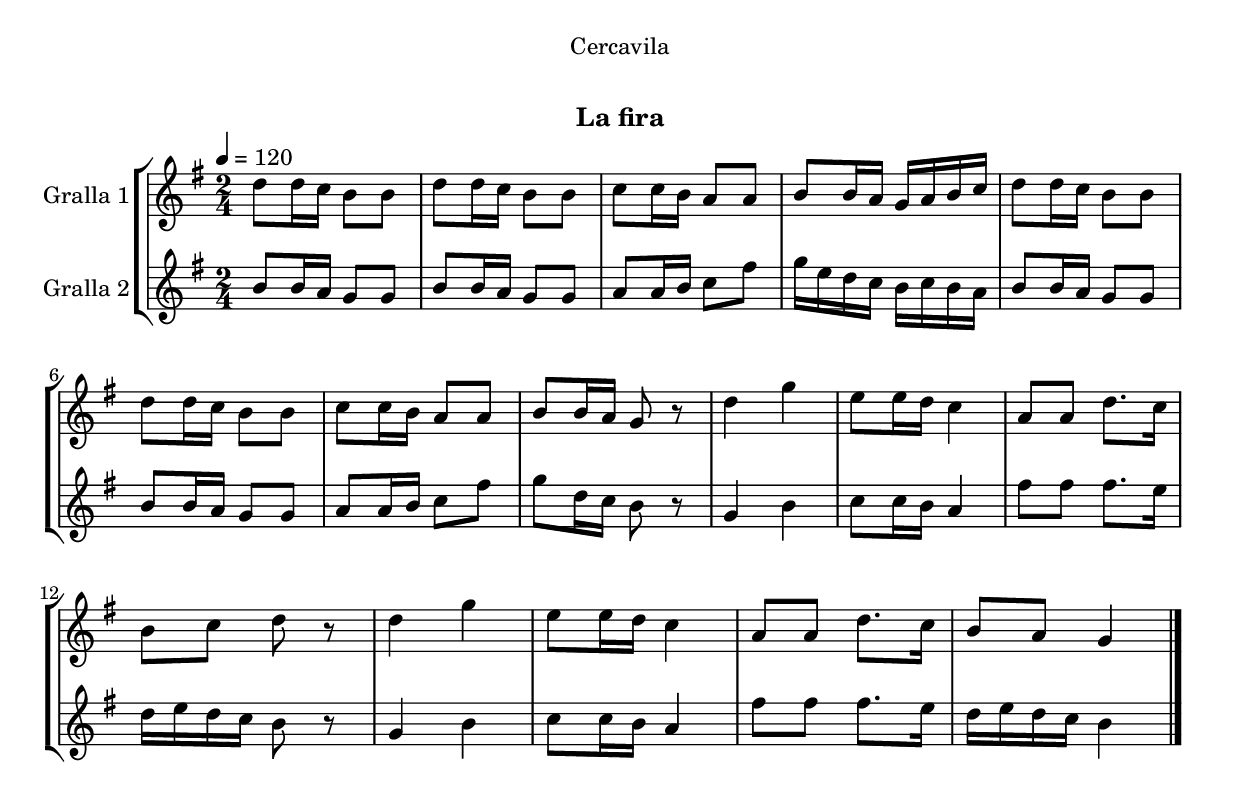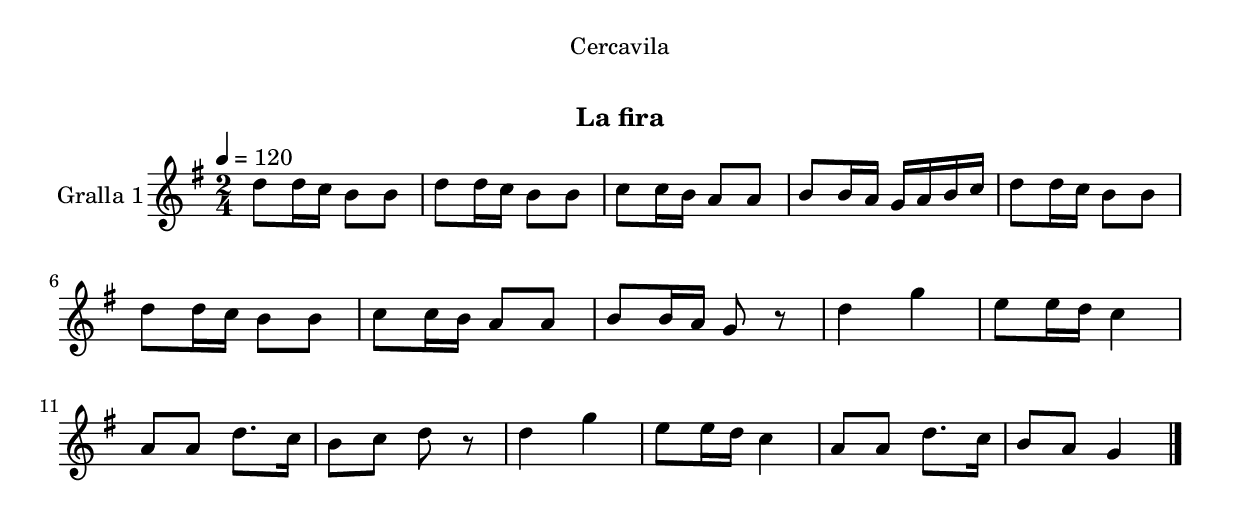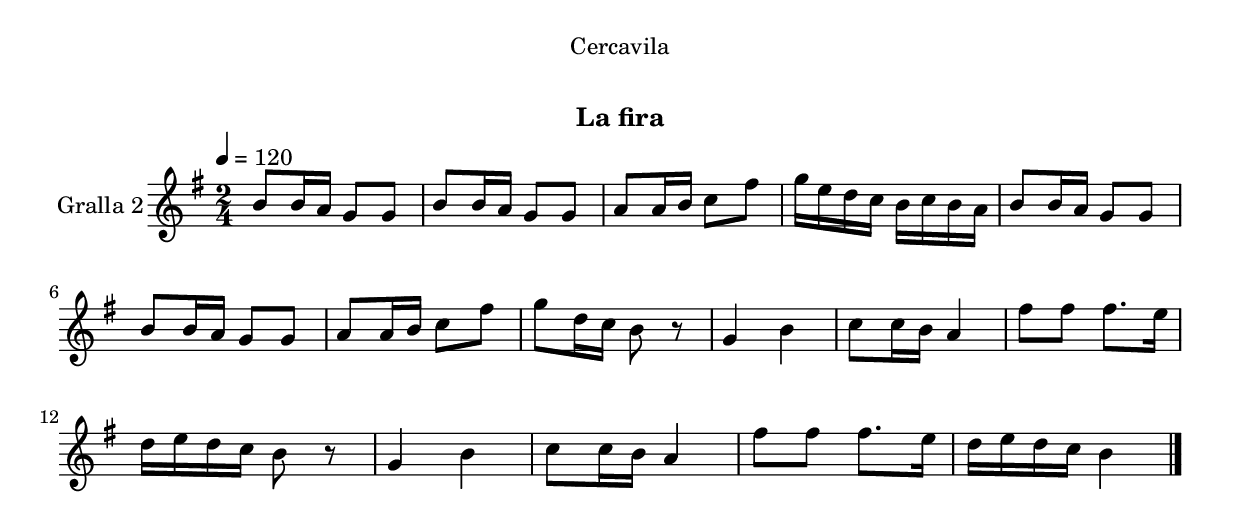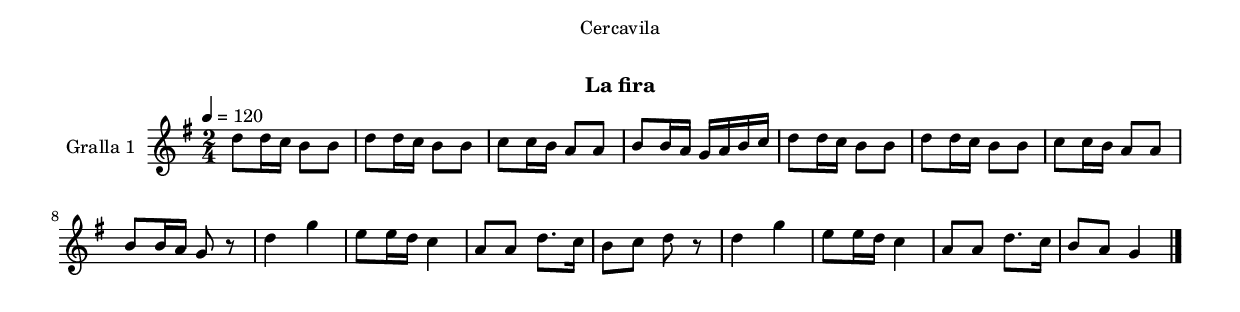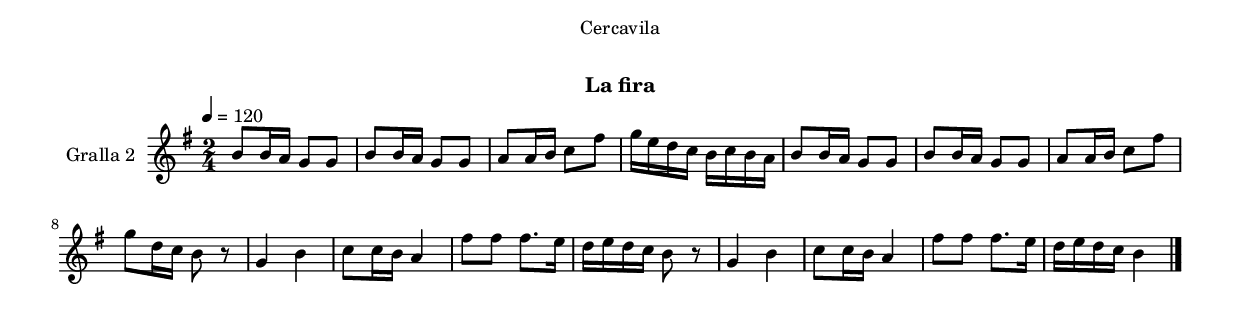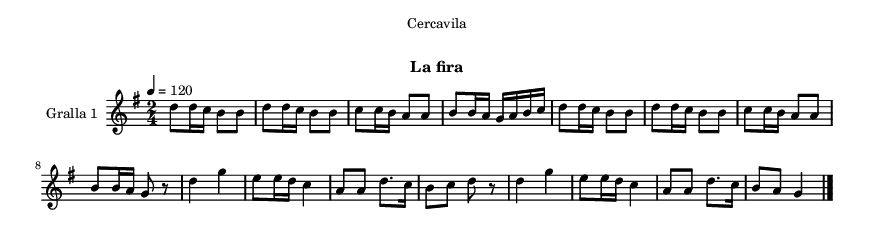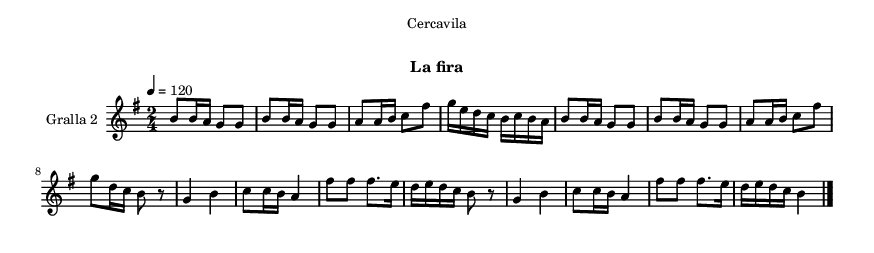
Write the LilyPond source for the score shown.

\version "2.16.0"

\header {
  dedication="Cercavila"
  title="  "
  subtitle="La fira"
  subsubtitle=""
  poet=""
  meter=""
  piece=""
  composer=""
  arranger=""
  opus=""
  instrument=""
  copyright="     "
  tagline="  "
}

liniaroAa =
\relative d''
{
  \tempo 4=120
  \clef treble
  \key g \major
  \time 2/4
  d8 d16 c b8 b  |
  d8 d16 c b8 b  |
  c8 c16 b a8 a  |
  b8 b16 a g a b c  |
  %05
  d8 d16 c b8 b  |
  d8 d16 c b8 b  |
  c8 c16 b a8 a  |
  b8 b16 a g8 r  |
  d'4 g  |
  %10
  e8 e16 d c4  |
  a8 a d8. c16  |
  b8 c d r  |
  d4 g  |
  e8 e16 d c4  |
  %15
  a8 a d8. c16  |
  b8 a g4  \bar "|."
}

liniaroAb =
\relative b'
{
  \tempo 4=120
  \clef treble
  \key g \major
  \time 2/4
  b8 b16 a g8 g  |
  b8 b16 a g8 g  |
  a8 a16 b c8 fis  |
  g16 e d c b c b a  |
  %05
  b8 b16 a g8 g  |
  b8 b16 a g8 g  |
  a8 a16 b c8 fis  |
  g8 d16 c b8 r  |
  g4 b  |
  %10
  c8 c16 b a4  |
  fis'8 fis fis8. e16  |
  d16 e d c b8 r  |
  g4 b  |
  c8 c16 b a4  |
  %15
  fis'8 fis fis8. e16  |
  d16 e d c b4  \bar "|."
}

\book {

\paper {
  print-page-number = false
  #(set-paper-size "a4")
  #(layout-set-staff-size 20)
}

\bookpart {
  \score {
    \new StaffGroup {
      \override Score.RehearsalMark #'self-alignment-X = #LEFT
      <<
        \new Staff \with {instrumentName = #"Gralla 1" } \liniaroAa
        \new Staff \with {instrumentName = #"Gralla 2" } \liniaroAb
      >>
    }
    \layout {}
  }\score { \unfoldRepeats
    \new StaffGroup {
      \override Score.RehearsalMark #'self-alignment-X = #LEFT
      <<
        \new Staff \with {instrumentName = #"Gralla 1" } \liniaroAa
        \new Staff \with {instrumentName = #"Gralla 2" } \liniaroAb
      >>
    }
    \midi {}
  }
}

\bookpart {
  \header {}
  \score {
    \new StaffGroup {
      \override Score.RehearsalMark #'self-alignment-X = #LEFT
      <<
        \new Staff \with {instrumentName = #"Gralla 1" } \liniaroAa
      >>
    }
    \layout {}
  }\score { \unfoldRepeats
    \new StaffGroup {
      \override Score.RehearsalMark #'self-alignment-X = #LEFT
      <<
        \new Staff \with {instrumentName = #"Gralla 1" } \liniaroAa
      >>
    }
    \midi {}
  }
}

\bookpart {
  \header {}
  \score {
    \new StaffGroup {
      \override Score.RehearsalMark #'self-alignment-X = #LEFT
      <<
        \new Staff \with {instrumentName = #"Gralla 2" } \liniaroAb
      >>
    }
    \layout {}
  }\score { \unfoldRepeats
    \new StaffGroup {
      \override Score.RehearsalMark #'self-alignment-X = #LEFT
      <<
        \new Staff \with {instrumentName = #"Gralla 2" } \liniaroAb
      >>
    }
    \midi {}
  }
}

}

\book {

\paper {
  print-page-number = false
  #(set-paper-size "a5landscape")
  #(layout-set-staff-size 16)
  #(define output-suffix "a5")
}

\bookpart {
  \header {}
  \score {
    \new StaffGroup {
      \override Score.RehearsalMark #'self-alignment-X = #LEFT
      <<
        \new Staff \with {instrumentName = #"Gralla 1" } \liniaroAa
      >>
    }
    \layout {}
  }
}

\bookpart {
  \header {}
  \score {
    \new StaffGroup {
      \override Score.RehearsalMark #'self-alignment-X = #LEFT
      <<
        \new Staff \with {instrumentName = #"Gralla 2" } \liniaroAb
      >>
    }
    \layout {}
  }
}

}

\book {

\paper {
  print-page-number = false
  #(set-paper-size "a6landscape")
  #(layout-set-staff-size 12)
  #(define output-suffix "a6")
}

\bookpart {
  \header {}
  \score {
    \new StaffGroup {
      \override Score.RehearsalMark #'self-alignment-X = #LEFT
      <<
        \new Staff \with {instrumentName = #"Gralla 1" } \liniaroAa
      >>
    }
    \layout {}
  }
}

\bookpart {
  \header {}
  \score {
    \new StaffGroup {
      \override Score.RehearsalMark #'self-alignment-X = #LEFT
      <<
        \new Staff \with {instrumentName = #"Gralla 2" } \liniaroAb
      >>
    }
    \layout {}
  }
}

}

